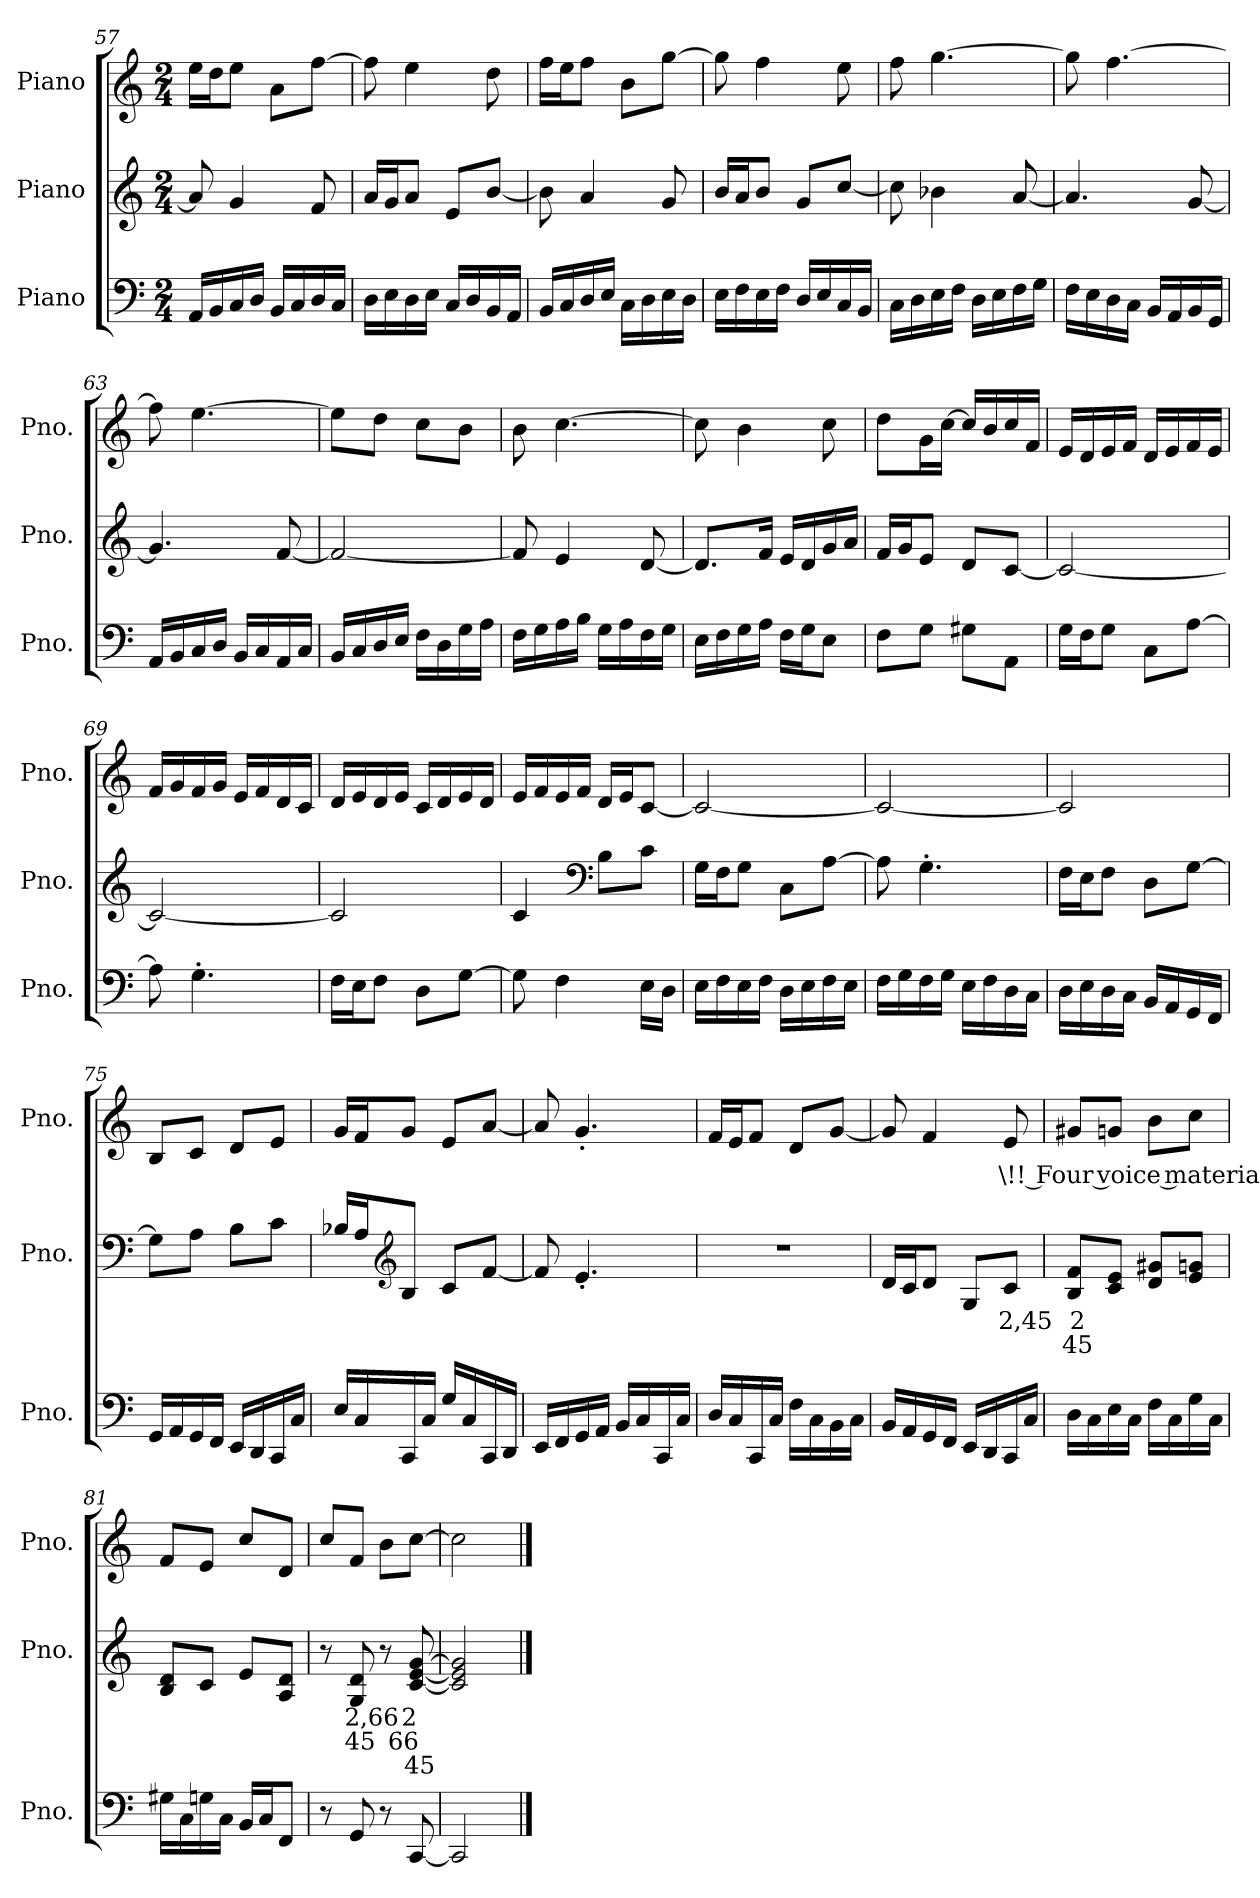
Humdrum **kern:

**kern	**kern	**text	**text	**text	**kern	**text
*part3	*part2	*part2	*part2	*part2	*part1	*part1
*staff3	*staff2	*staff2	*staff2	*staff2	*staff1	*staff1
*I"Piano	*I"Piano	*	*	*	*I"Piano	*
*I'Pno.	*I'Pno.	*	*	*	*I'Pno.	*
!!LO:LB:g=z
*clefF4	*clefG2	*	*	*	*clefG2	*
*k[]	*k[]	*	*	*	*k[]	*
*M2/4	*M2/4	*	*	*	*M2/4	*
=57	=57	=57	=57	=57	=57	=57
16AAi/LL	8aj/]	.	.	.	16eeZ\LL	.
16BBi/	.	.	.	.	16ddZ\J	.
16Ci/	4gj/	.	.	.	8eeZ\J	.
16Di/JJ	.	.	.	.	.	.
16BBi/LL	.	.	.	.	8aZ\L	.
16Ci/	.	.	.	.	.	.
16Di/	8fj/	.	.	.	[8ffZ\J	.
16Ci/JJ	.	.	.	.	.	.
=58	=58	=58	=58	=58	=58	=58
16Di\LL	16aj/LL	.	.	.	8ffZ\]	.
16Ei\	16gj/J	.	.	.	.	.
16Di\	8aj/J	.	.	.	4eeZ\	.
16Ei\JJ	.	.	.	.	.	.
16Ci/LL	8ej/L	.	.	.	.	.
16Di/	.	.	.	.	.	.
16BBi/	[8bj/J	.	.	.	8ddZ\	.
16AAi/JJ	.	.	.	.	.	.
=59	=59	=59	=59	=59	=59	=59
16BBi/LL	8bj\]	.	.	.	16ffZ\LL	.
16Ci/	.	.	.	.	16eeZ\J	.
16Di/	4aj/	.	.	.	8ffZ\J	.
16Ei/JJ	.	.	.	.	.	.
16Ci\LL	.	.	.	.	8bZ\L	.
16Di\	.	.	.	.	.	.
16Ei\	8gj/	.	.	.	[8ggZ\J	.
16Di\JJ	.	.	.	.	.	.
=60	=60	=60	=60	=60	=60	=60
16Ei\LL	16bj/LL	.	.	.	8ggZ\]	.
16Fi\	16aj/J	.	.	.	.	.
16Ei\	8bj/J	.	.	.	4ffZ\	.
16Fi\JJ	.	.	.	.	.	.
16Di/LL	8gj/L	.	.	.	.	.
16Ei/	.	.	.	.	.	.
16Ci/	[8ccj/J	.	.	.	8eeZ\	.
16BBi/JJ	.	.	.	.	.	.
=61	=61	=61	=61	=61	=61	=61
16Ci\LL	8ccj\]	.	.	.	8ffZ\	.
16Di\	.	.	.	.	.	.
16Ei\	4b-Xj\	.	.	.	[4.ggZ\	.
16Fi\JJ	.	.	.	.	.	.
16Di\LL	.	.	.	.	.	.
16Ei\	.	.	.	.	.	.
16Fi\	[8aj/	.	.	.	.	.
16Gi\JJ	.	.	.	.	.	.
=62	=62	=62	=62	=62	=62	=62
16Fi\LL	4.aj/]	.	.	.	8ggZ\]	.
16Ei\	.	.	.	.	.	.
16Di\	.	.	.	.	[4.ffZ\	.
16Ci\JJ	.	.	.	.	.	.
16BBi/LL	.	.	.	.	.	.
16AAi/	.	.	.	.	.	.
16BBi/	[8gj/	.	.	.	.	.
16GGi/JJ	.	.	.	.	.	.
!!LO:PB:g=z
=63	=63	=63	=63	=63	=63	=63
16AAi/LL	4.gj/]	.	.	.	8ffZ\]	.
16BBi/	.	.	.	.	.	.
16Ci/	.	.	.	.	[4.eeZ\	.
16Di/JJ	.	.	.	.	.	.
16BBi/LL	.	.	.	.	.	.
16Ci/	.	.	.	.	.	.
16AAi/	[8fj/	.	.	.	.	.
16Ci/JJ	.	.	.	.	.	.
=64	=64	=64	=64	=64	=64	=64
16BBi/LL	2fj/_	.	.	.	8eeZ\L]	.
16Ci/	.	.	.	.	.	.
16Di/	.	.	.	.	8ddZ\J	.
16Ei/JJ	.	.	.	.	.	.
16Fi\LL	.	.	.	.	8ccZ\L	.
16Di\	.	.	.	.	.	.
16Gi\	.	.	.	.	8bZ\J	.
16Ai\JJ	.	.	.	.	.	.
=65	=65	=65	=65	=65	=65	=65
16Fi\LL	8fj/]	.	.	.	8bZ\	.
16Gi\	.	.	.	.	.	.
16Ai\	4ej/	.	.	.	[4.ccZ\	.
16Bi\JJ	.	.	.	.	.	.
16Gi\LL	.	.	.	.	.	.
16Ai\	.	.	.	.	.	.
16Fi\	[8dj/	.	.	.	.	.
16Gi\JJ	.	.	.	.	.	.
=66	=66	=66	=66	=66	=66	=66
16Ei\LL	8.dj/L]	.	.	.	8ccZ\]	.
16Fi\	.	.	.	.	.	.
16Gi\	.	.	.	.	4bZ\	.
16Ai\JJ	16fj/Jk	.	.	.	.	.
16Fi\LL	16ej/LL	.	.	.	.	.
16Gi\J	16dj/	.	.	.	.	.
8Ei\J	16gj/	.	.	.	8ccZ\	.
.	16aj/JJ	.	.	.	.	.
=67	=67	=67	=67	=67	=67	=67
8Fi\L	16fj/LL	.	.	.	8ddZ\L	.
.	16gj/J	.	.	.	.	.
8Gi\J	8ej/J	.	.	.	16gZ\L	.
.	.	.	.	.	[16ccZ\JJ	.
8G#Xi\L	8dj/L	.	.	.	16ccZ/LL]	.
.	.	.	.	.	16bZ/	.
8AAi\J	[8cj/J	.	.	.	16ccZ/	.
.	.	.	.	.	16fZ/JJ	.
=68	=68	=68	=68	=68	=68	=68
16Gi\LL	2cj/_	.	.	.	16eZ/LL	.
16Fi\J	.	.	.	.	16dZ/	.
8Gi\J	.	.	.	.	16eZ/	.
.	.	.	.	.	16fZ/JJ	.
8Ci\L	.	.	.	.	16dZ/LL	.
.	.	.	.	.	16eZ/	.
[8Ai\J	.	.	.	.	16fZ/	.
.	.	.	.	.	16eZ/JJ	.
!!LO:LB:g=z
=69	=69	=69	=69	=69	=69	=69
8Ai\]	2cj/_	.	.	.	16fZ/LL	.
.	.	.	.	.	16gZ/	.
4.G'i\	.	.	.	.	16fZ/	.
.	.	.	.	.	16gZ/JJ	.
.	.	.	.	.	16eZ/LL	.
.	.	.	.	.	16fZ/	.
.	.	.	.	.	16dZ/	.
.	.	.	.	.	16cZ/JJ	.
=70	=70	=70	=70	=70	=70	=70
16Fi\LL	2cj/]	.	.	.	16dZ/LL	.
16Ei\J	.	.	.	.	16eZ/	.
8Fi\J	.	.	.	.	16dZ/	.
.	.	.	.	.	16eZ/JJ	.
8Di\L	.	.	.	.	16cZ/LL	.
.	.	.	.	.	16dZ/	.
[8Gi\J	.	.	.	.	16eZ/	.
.	.	.	.	.	16dZ/JJ	.
=71	=71	=71	=71	=71	=71	=71
8Gi\]	4cj/	.	.	.	16eZ/LL	.
.	.	.	.	.	16fZ/	.
4Fi\	.	.	.	.	16eZ/	.
.	.	.	.	.	16fZ/JJ	.
*	*clefF4	*	*	*	*	*
.	8Bj\L	.	.	.	16dZ/LL	.
.	.	.	.	.	16eZ/J	.
16Ei\LL	8cj\J	.	.	.	[8cZ/J	.
16Di\JJ	.	.	.	.	.	.
=72	=72	=72	=72	=72	=72	=72
16Ei\LL	16Gj\LL	.	.	.	2cZ/_	.
16Fi\	16Fj\J	.	.	.	.	.
16Ei\	8Gj\J	.	.	.	.	.
16Fi\JJ	.	.	.	.	.	.
16Di\LL	8Cj\L	.	.	.	.	.
16Ei\	.	.	.	.	.	.
16Fi\	[8Aj\J	.	.	.	.	.
16Ei\JJ	.	.	.	.	.	.
=73	=73	=73	=73	=73	=73	=73
16Fi\LL	8Aj\]	.	.	.	2cZ/_	.
16Gi\	.	.	.	.	.	.
16Fi\	4.G'j\	.	.	.	.	.
16Gi\JJ	.	.	.	.	.	.
16Ei\LL	.	.	.	.	.	.
16Fi\	.	.	.	.	.	.
16Di\	.	.	.	.	.	.
16Ci\JJ	.	.	.	.	.	.
!!LO:LB:g=z
=74	=74	=74	=74	=74	=74	=74
16Di\LL	16Fj\LL	.	.	.	2cZ/]	.
16Ei\	16Ej\J	.	.	.	.	.
16Di\	8Fj\J	.	.	.	.	.
16Ci\JJ	.	.	.	.	.	.
16BBi/LL	8Dj\L	.	.	.	.	.
16AAi/	.	.	.	.	.	.
16GGi/	[8Gj\J	.	.	.	.	.
16FFi/JJ	.	.	.	.	.	.
=75	=75	=75	=75	=75	=75	=75
16GGi/LL	8Gj\L]	.	.	.	8BZ/L	.
16AAi/	.	.	.	.	.	.
16GGi/	8Aj\J	.	.	.	8cZ/J	.
16FFi/JJ	.	.	.	.	.	.
16EEi/LL	8Bj\L	.	.	.	8dZ/L	.
16DDi/	.	.	.	.	.	.
16CCi/	8cj\J	.	.	.	8eZ/J	.
16Ci/JJ	.	.	.	.	.	.
=76	=76	=76	=76	=76	=76	=76
16Ei/LL	16B-Xj/LL	.	.	.	16gZ/LL	.
16Ci/	16Aj/J	.	.	.	16fZ/J	.
*	*clefG2	*	*	*	*	*
16CCi/	8B-j/J	.	.	.	8gZ/J	.
16Ci/JJ	.	.	.	.	.	.
16Gi/LL	8cj/L	.	.	.	8eZ/L	.
16Ci/	.	.	.	.	.	.
16CCi/	[8fj/J	.	.	.	[8aZ/J	.
16DDi/JJ	.	.	.	.	.	.
=77	=77	=77	=77	=77	=77	=77
16EEi/LL	8fj/]	.	.	.	8aZ/]	.
16FFi/	.	.	.	.	.	.
16GGi/	4.e'j/	.	.	.	4.g'Z/	.
16AAi/JJ	.	.	.	.	.	.
16BBi/LL	.	.	.	.	.	.
16Ci/	.	.	.	.	.	.
16CCi/	.	.	.	.	.	.
16Ci/JJ	.	.	.	.	.	.
=78	=78	=78	=78	=78	=78	=78
16Di/LL	2r	.	.	.	16fZ/LL	.
16Ci/	.	.	.	.	16eZ/J	.
16CCi/	.	.	.	.	8fZ/J	.
16Ci/JJ	.	.	.	.	.	.
16Fi\LL	.	.	.	.	8dZ/L	.
16Ci\	.	.	.	.	.	.
16BBi\	.	.	.	.	[8gZ/J	.
16Ci\JJ	.	.	.	.	.	.
!!LO:LB:g=z
=79	=79	=79	=79	=79	=79	=79
16BBi/LL	16dj/LL	.	.	.	8gZ/]	.
16AAi/	16cj/J	.	.	.	.	.
16GGi/	8dj/J	.	.	.	4fZ/	.
16FFi/JJ	.	.	.	.	.	.
16EEi/LL	8Gj/L	.	.	.	.	.
16DDi/	.	.	.	.	.	.
!	!	!LO:LY:b	!	!	!	!LO:LY:b
16CCi/	8cj/J	2,45	.	.	8eZ/	\!! Four voice material continues to the end:
16Ci/JJ	.	.	.	.	.	.
=80	=80	=80	=80	=80	=80	=80
!	!	!LO:LY:b	!LO:LY:b	!	!	!
16Di\LL	8BV/ 8fj/L	2	45	.	8g#XZ/L	.
16Ci\	.	.	.	.	.	.
16Ei\	8cV/ 8ej/J	.	.	.	8gnZ/J	.
16Ci\JJ	.	.	.	.	.	.
16Fi\LL	8dV/ 8g#Xj/L	.	.	.	8bZ\L	.
16Ci\	.	.	.	.	.	.
16Gi\	8eV/ 8gnj/J	.	.	.	8ccZ\J	.
16Ci\JJ	.	.	.	.	.	.
=81	=81	=81	=81	=81	=81	=81
16G#Xi\LL	8BV/ 8dj/L	.	.	.	8fZ/L	.
16Ci\	.	.	.	.	.	.
16Gni\	8cj/J	.	.	.	8eZ/J	.
16Ci\JJ	.	.	.	.	.	.
16BBi/LL	8ej/L	.	.	.	8ccZ/L	.
16Ci/J	.	.	.	.	.	.
8FFi/J	8AV/ 8dj/J	.	.	.	8dZ/J	.
=82	=82	=82	=82	=82	=82	=82
8r	8r	.	.	.	8ccZ/L	.
!	!	!LO:LY:b	!LO:LY:b	!	!	!
8GGi/	8GV/ 8dj/	2,66	45	.	8fZ/J	.
8r	8r	.	.	.	8bZ\L	.
!	!	!LO:LY:b	!LO:LY:b	!LO:LY:b	!	!
[8CCi/	[8cV/ [8eN/ [8gj/	2	66	45	[8ccZ\J	.
=83	=83	=83	=83	=83	=83	=83
2CCi/]	2cV/] 2eN/] 2gj/]	.	.	.	2ccZ\]	.
==	==	==	==	==	==	==
*-	*-	*-	*-	*-	*-	*-
